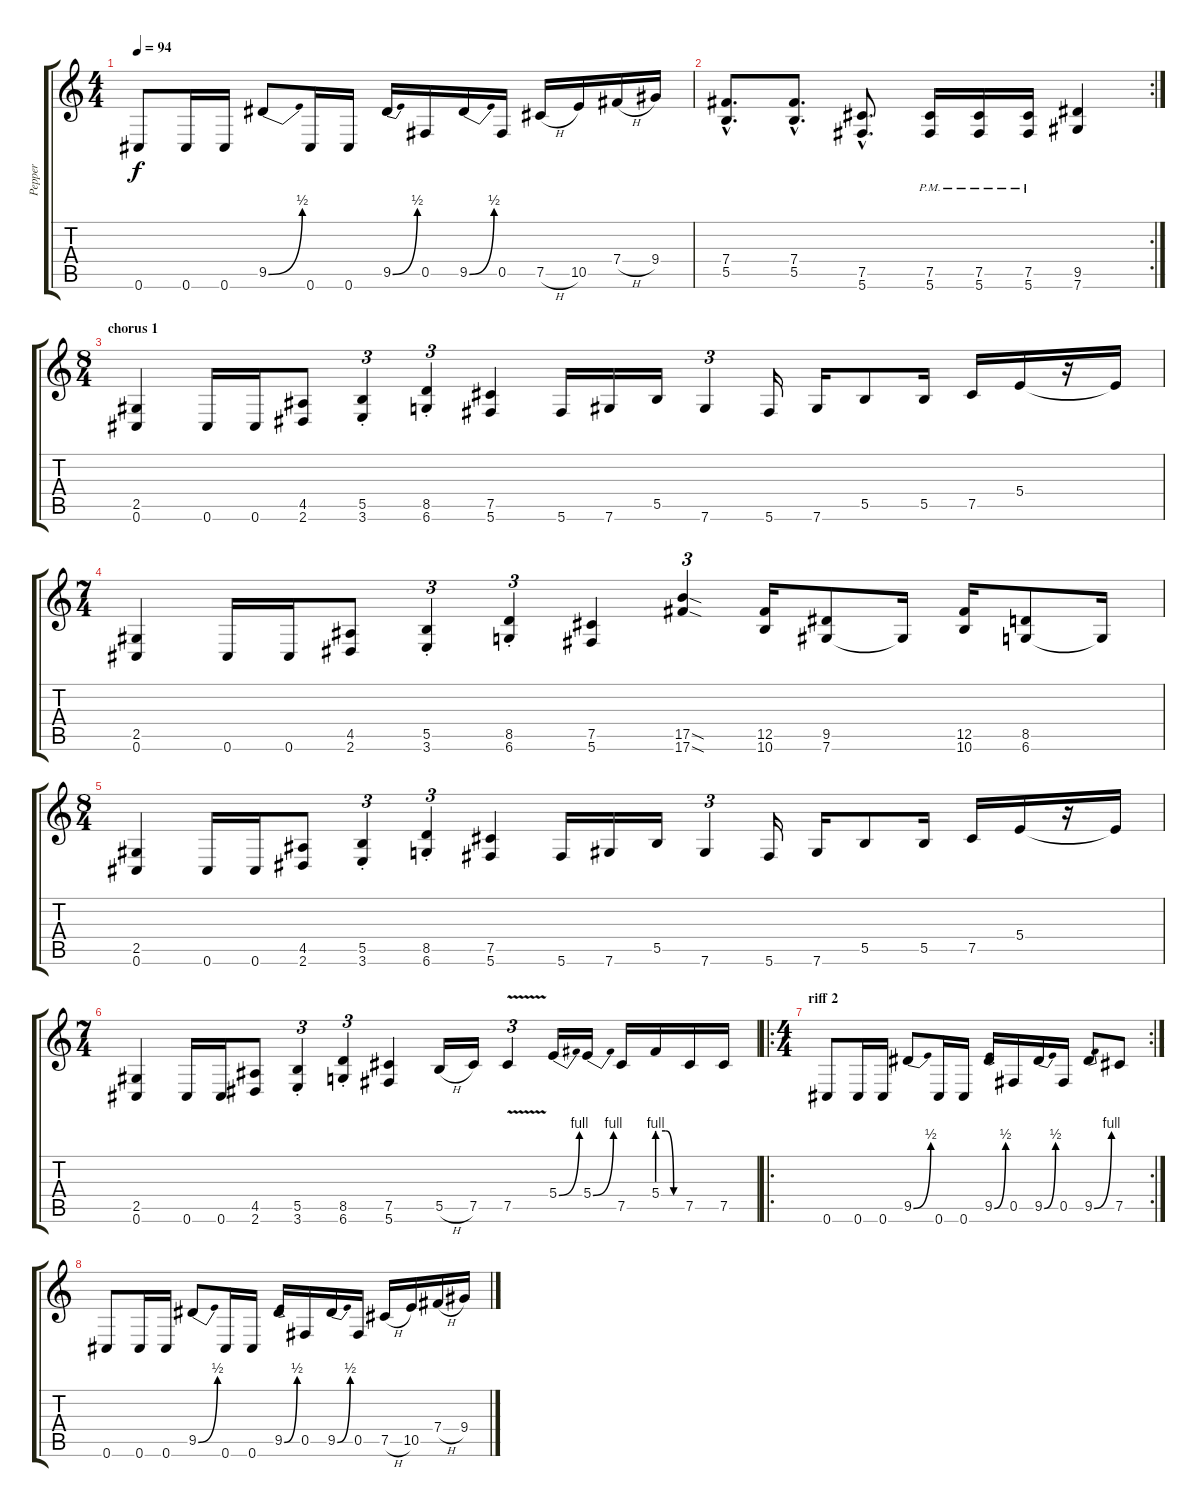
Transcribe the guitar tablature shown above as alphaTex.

\track ("Pepper" "Pepper") {instrument overdrivenguitar}
\staff {score tabs}
\tuning (Db4 Ab3 E3 B2 Gb2 Db2) {hide}
\ts (4 4)
\tempo 94
\clef g2
\ks c
0.6.8{dy f} 0.6.16 0.6.16 9.5{be (bend 0 0 60 2)}.8 0.6.16 0.6.16 9.5{be (bend 0 0 60 2)}.16 0.5.16 9.5{be (bend 0 0 60 2)}.16 0.5.16 7.5{h}.16 10.5.16 7.4{h}.16 9.4.16 |
\rc 2
(7.4{hac} 5.5{hac}).8{d} (7.4{hac} 5.5{hac}).8{d} (7.5{hac} 5.6{hac}).8{d} (7.5{pm} 5.6{pm}).16 (7.5{pm} 5.6{pm}).16 (7.5{pm} 5.6{pm}).16 (9.5 7.6).4 |
\ts (8 4)
\section ("" "chorus 1")
(2.5 0.6).4 0.6.16 0.6.16 (4.5 2.6).8 (5.5{st} 3.6{st}).4{tu (3 2)} (8.5{st} 6.6{st}).4{tu (3 2)} (7.5 5.6).4 5.6.16 7.6.16 5.5.16 7.6.4{tu (3 2)} 5.6.16 7.6.16 5.5.8 5.5.16 7.5.16 5.4.16 r.16 5.4{t}.16 |
\ts (7 4)
(2.5 0.6).4 0.6.16 0.6.16 (4.5 2.6).8 (5.5{st} 3.6{st}).4{tu (3 2)} (8.5{st} 6.6{st}).4{tu (3 2)} (7.5 5.6).4 (17.5{sod} 17.6{sod}).4{tu (3 2)} (12.5 10.6).16 (9.5 7.6).8 7.6{t}.16 (12.5 10.6).16 (8.5 6.6).8 6.6{t}.16 |
\ts (8 4)
(2.5 0.6).4 0.6.16 0.6.16 (4.5 2.6).8 (5.5{st} 3.6{st}).4{tu (3 2)} (8.5{st} 6.6{st}).4{tu (3 2)} (7.5 5.6).4 5.6.16 7.6.16 5.5.16 7.6.4{tu (3 2)} 5.6.16 7.6.16 5.5.8 5.5.16 7.5.16 5.4.16 r.16 5.4{t}.16 |
\ts (7 4)
(2.5 0.6).4 0.6.16 0.6.16 (4.5 2.6).8 (5.5{st} 3.6{st}).4{tu (3 2)} (8.5{st} 6.6{st}).4{tu (3 2)} (7.5 5.6).4 5.5{h}.16 7.5.16 7.5{v}.4{tu (3 2)} 5.4{be (bend 0 0 60 4)}.16 5.4{be (bend 0 0 60 4)}.16 7.5.16 5.4{be (custom 0 4 20 4 40 0 60 0)}.16 7.5.16 7.5.16 |
\ro
\rc 2
\ts (4 4)
\section ("" "riff 2")
0.6.8 0.6.16 0.6.16 9.5{be (bend 0 0 60 2)}.8 0.6.16 0.6.16 9.5{be (bend 0 0 60 2)}.16 0.5.16 9.5{be (bend 0 0 60 2)}.16 0.5.16 9.5{be (bend 0 0 60 4)}.8 7.5.8 |
0.6.8 0.6.16 0.6.16 9.5{be (bend 0 0 60 2)}.8 0.6.16 0.6.16 9.5{be (bend 0 0 60 2)}.16 0.5.16 9.5{be (bend 0 0 60 2)}.16 0.5.16 7.5{h}.16 10.5.16 7.4{h}.16 9.4.16
